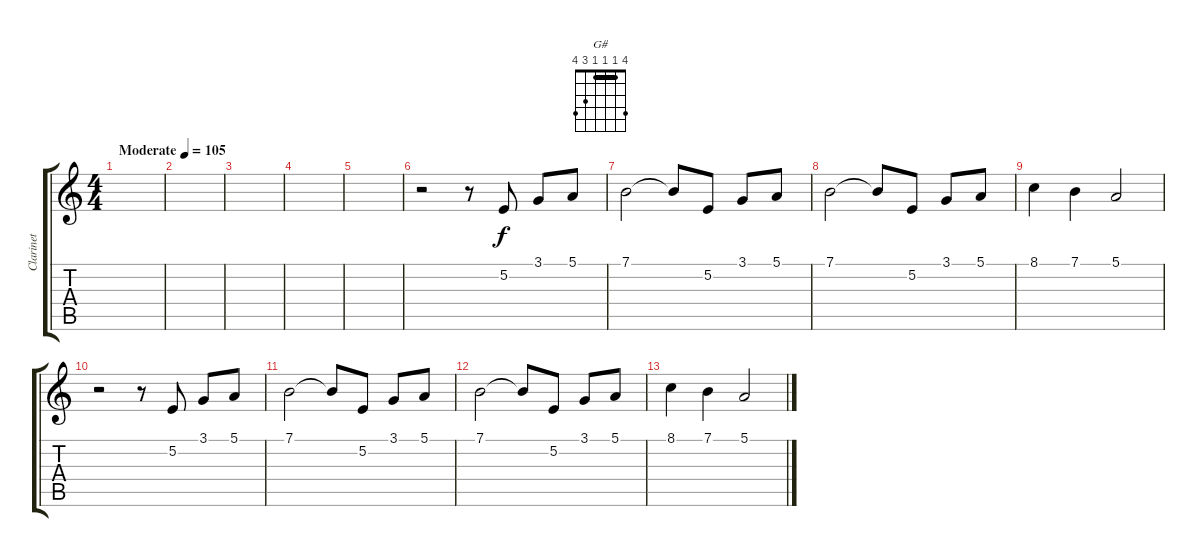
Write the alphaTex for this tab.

\track ("Clarinet" "Clarinet") {instrument clarinet}
\staff {score tabs}
\tuning (E4 B3 G3 D3 A2 E2) {hide}
\chord ("G#" 4 1 1 1 3 4) {barre 1}
\ts (4 4)
\tempo (105 "Moderate")
\clef g2
\ks c
|
|
|
|
|
r.2 r.8 5.2.8 3.1.8 5.1.8 |
7.1.2 7.1{t}.8 5.2.8 3.1.8 5.1.8 |
7.1.2 7.1{t}.8 5.2.8 3.1.8 5.1.8 |
8.1.4 7.1.4 5.1.2 |
r.2 r.8 5.2.8 3.1.8 5.1.8 |
7.1.2 7.1{t}.8 5.2.8 3.1.8 5.1.8 |
7.1.2 7.1{t}.8 5.2.8 3.1.8 5.1.8 |
8.1.4 7.1.4 5.1.2
